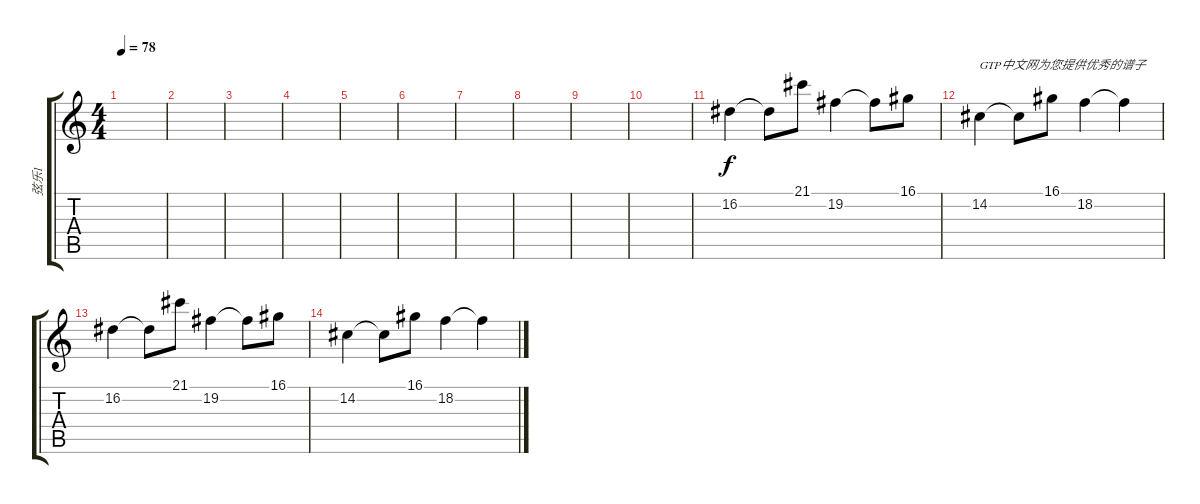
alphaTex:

\track ("弦乐1" "弦乐1") {instrument brightacousticpiano}
\staff {score tabs}
\tuning (E4 B3 G3 D3 A2 E2) {hide}
\ts (4 4)
\tempo 78
\clef g2
\ks c
|
|
|
|
|
|
|
|
|
|
16.2.4 16.2{t}.8 21.1.8 19.2.4 19.2{t}.8 16.1.8 |
14.2.4{txt "GTP中文网为您提供优秀的谱子"} 14.2{t}.8 16.1.8 18.2.4 18.2{t}.4 |
16.2.4 16.2{t}.8 21.1.8 19.2.4 19.2{t}.8 16.1.8 |
14.2.4 14.2{t}.8 16.1.8 18.2.4 18.2{t}.4
